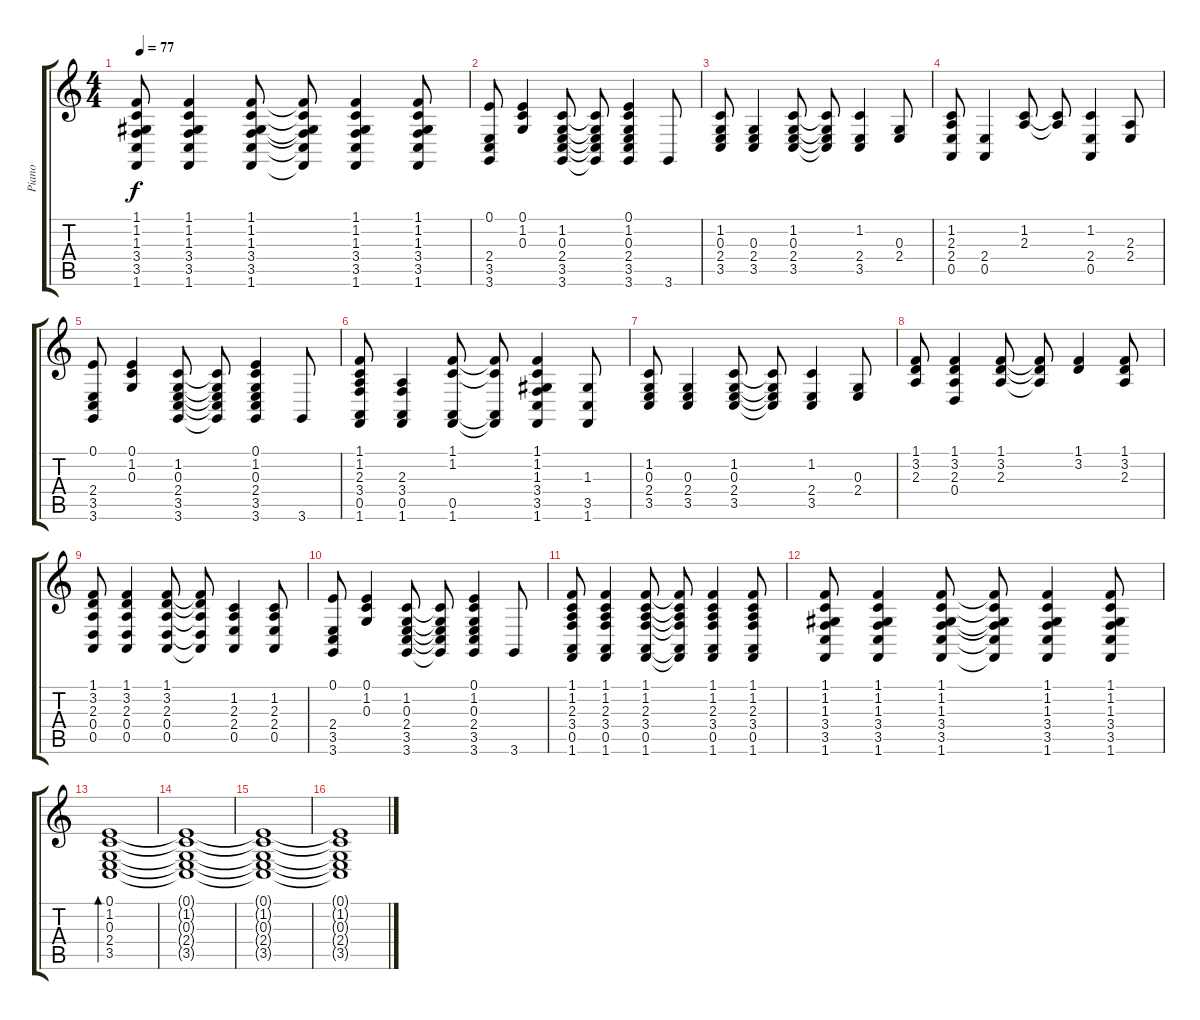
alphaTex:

\track ("Piano" "Piano") {instrument brightacousticpiano}
\staff {score tabs}
\tuning (E4 B3 G3 D3 A2 E2) {hide}
\ts (4 4)
\tempo 77
\clef g2
\ks c
(1.1 1.2 1.3 3.4 3.5 1.6).8{dy f} (1.1 1.2 1.3 3.4 3.5 1.6).4 (1.1 1.2 1.3 3.4 3.5 1.6).8 (1.1{t} 1.2{t} 1.3{t} 3.4{t} 3.5{t} 1.6{t}).8 (1.1 1.2 1.3 3.4 3.5 1.6).4 (1.1 1.2 1.3 3.4 3.5 1.6).8 |
(0.1 2.4 3.5 3.6).8 (0.1 1.2 0.3).4 (1.2 0.3 2.4 3.5 3.6).8 (1.2{t} 0.3{t} 2.4{t} 3.5{t} 3.6{t}).8 (0.1 1.2 0.3 2.4 3.5 3.6).4 3.6.8 |
(1.2 0.3 2.4 3.5).8 (0.3 2.4 3.5).4 (1.2 0.3 2.4 3.5).8 (1.2{t} 0.3{t} 2.4{t} 3.5{t}).8 (1.2 2.4 3.5).4 (0.3 2.4).8 |
(1.2 2.3 2.4 0.5).8 (2.4 0.5).4 (1.2 2.3).8 (1.2{t} 2.3{t}).8 (1.2 2.4 0.5).4 (2.3 2.4).8 |
(0.1 2.4 3.5 3.6).8 (0.1 1.2 0.3).4 (1.2 0.3 2.4 3.5 3.6).8 (1.2{t} 0.3{t} 2.4{t} 3.5{t} 3.6{t}).8 (0.1 1.2 0.3 2.4 3.5 3.6).4 3.6.8 |
(1.1 1.2 2.3 3.4 0.5 1.6).8 (2.3 3.4 0.5 1.6).4 (1.1 1.2 0.5 1.6).8 (1.1{t} 1.2{t} 0.5{t} 1.6{t}).8 (1.1 1.2 1.3 3.4 3.5 1.6).4 (1.3 3.5 1.6).8 |
(1.2 0.3 2.4 3.5).8 (0.3 2.4 3.5).4 (1.2 0.3 2.4 3.5).8 (1.2{t} 0.3{t} 2.4{t} 3.5{t}).8 (1.2 2.4 3.5).4 (0.3 2.4).8 |
(1.1 3.2 2.3).8 (1.1 3.2 2.3 0.4).4 (1.1 3.2 2.3).8 (1.1{t} 3.2{t} 2.3{t}).8 (1.1 3.2).4 (1.1 3.2 2.3).8 |
(1.1 3.2 2.3 0.4 0.5).8 (1.1 3.2 2.3 0.4 0.5).4 (1.1 3.2 2.3 0.4 0.5).8 (1.1{t} 3.2{t} 2.3{t} 0.4{t} 0.5{t}).8 (1.2 2.3 2.4 0.5).4 (1.2 2.3 2.4 0.5).8 |
(0.1 2.4 3.5 3.6).8 (0.1 1.2 0.3).4 (1.2 0.3 2.4 3.5 3.6).8 (1.2{t} 0.3{t} 2.4{t} 3.5{t} 3.6{t}).8 (0.1 1.2 0.3 2.4 3.5 3.6).4 3.6.8 |
(1.1 1.2 2.3 3.4 0.5 1.6).8 (1.1 1.2 2.3 3.4 0.5 1.6).4 (1.1 1.2 2.3 3.4 0.5 1.6).8 (1.1{t} 1.2{t} 2.3{t} 3.4{t} 0.5{t} 1.6{t}).8 (1.1 1.2 2.3 3.4 0.5 1.6).4 (1.1 1.2 2.3 3.4 0.5 1.6).8 |
(1.1 1.2 1.3 3.4 3.5 1.6).8 (1.1 1.2 1.3 3.4 3.5 1.6).4 (1.1 1.2 1.3 3.4 3.5 1.6).8 (1.1{t} 1.2{t} 1.3{t} 3.4{t} 3.5{t} 1.6{t}).8 (1.1 1.2 1.3 3.4 3.5 1.6).4 (1.1 1.2 1.3 3.4 3.5 1.6).8 |
(0.1 1.2 0.3 2.4 3.5).1{bd 120} |
(0.1{t} 1.2{t} 0.3{t} 2.4{t} 3.5{t}).1 |
(0.1{t} 1.2{t} 0.3{t} 2.4{t} 3.5{t}).1 |
(0.1{t} 1.2{t} 0.3{t} 2.4{t} 3.5{t}).1
